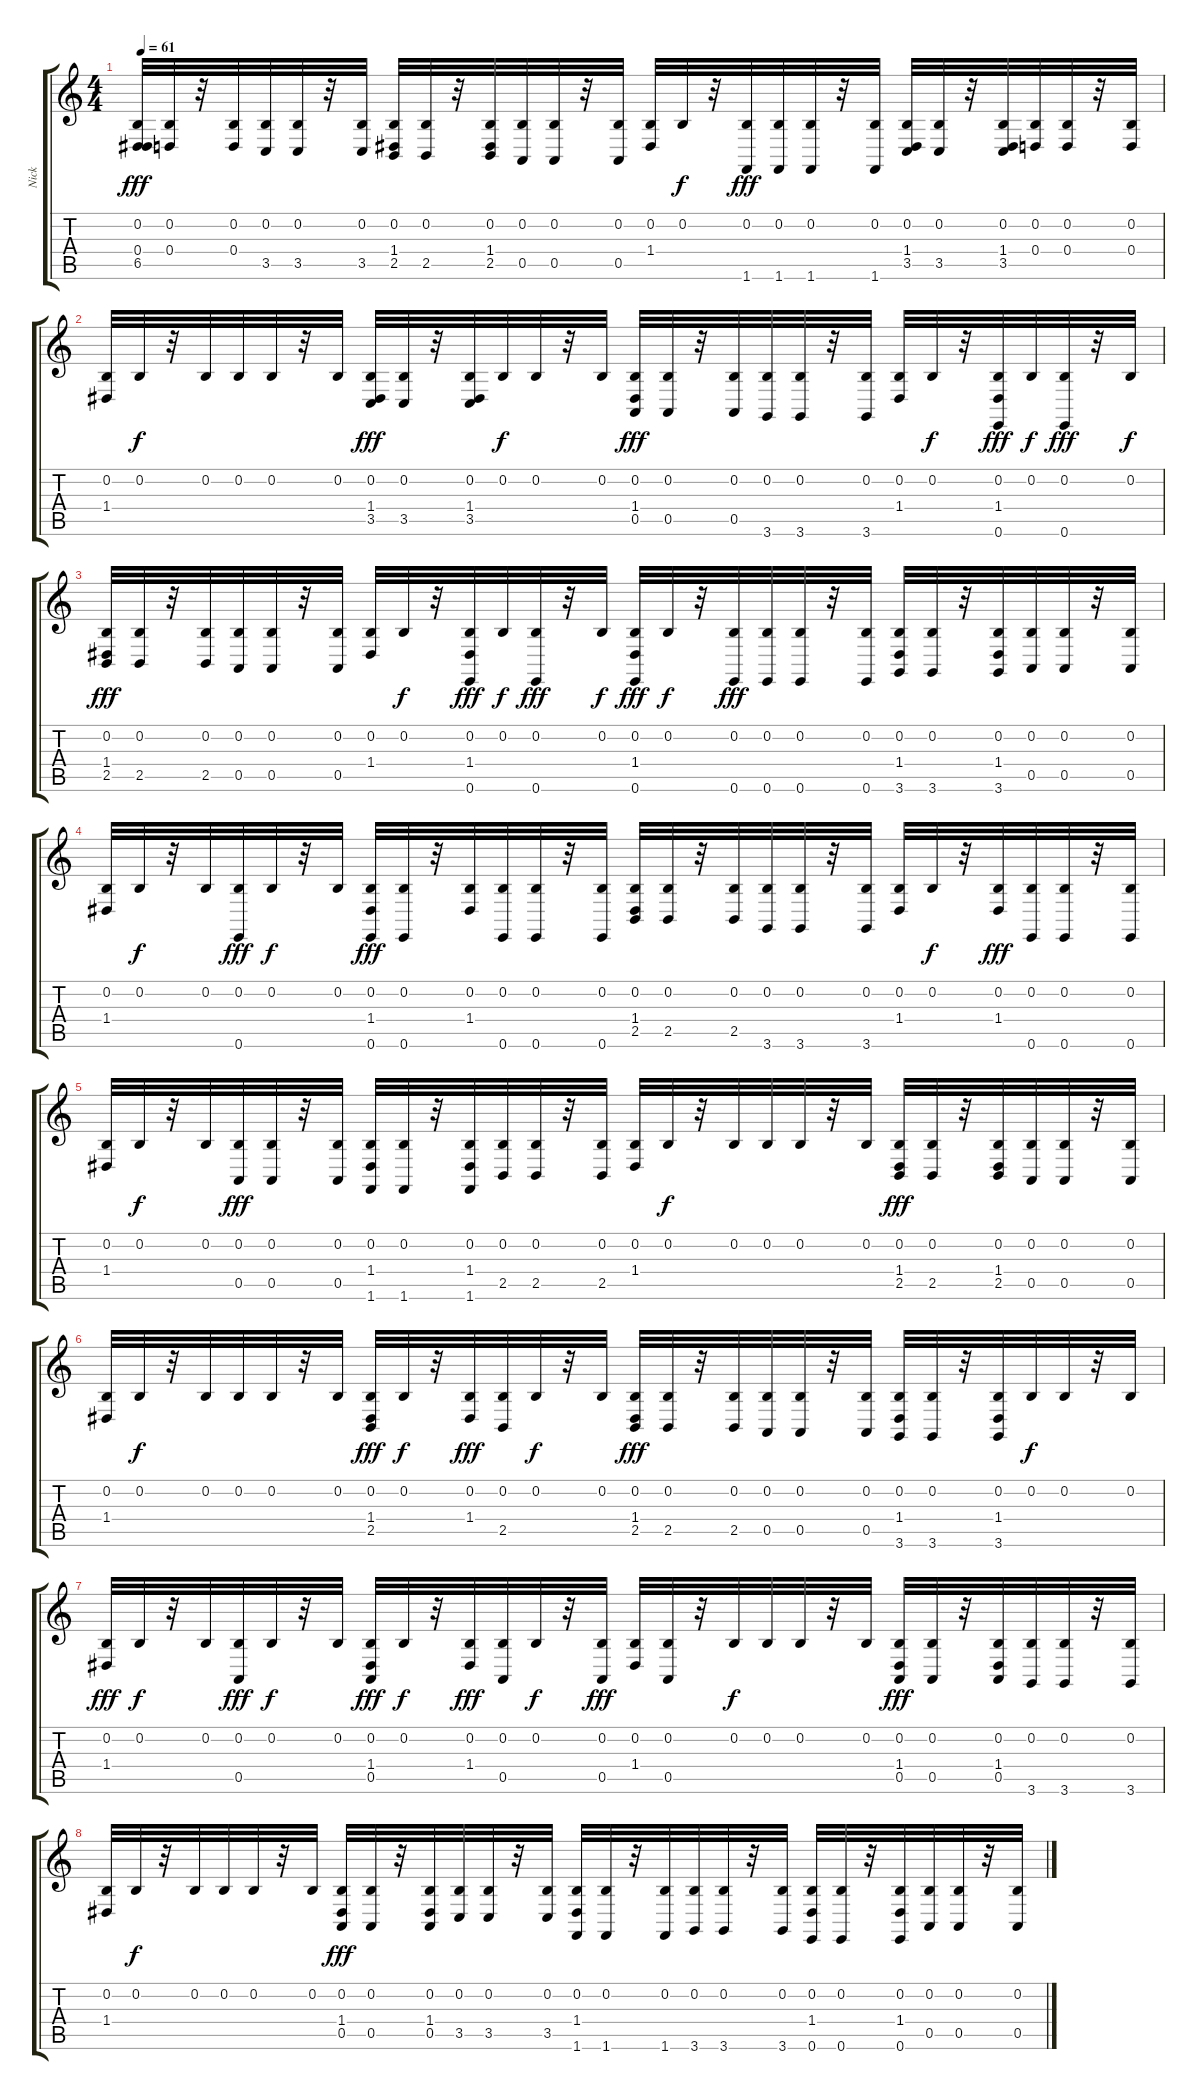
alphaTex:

\track ("Nick" "Nick") {instrument acousticgrandpiano}
\staff {score tabs}
\tuning (E4 B3 G3 D3 A2 E2) {hide}
\ts (4 4)
\tempo 61
\clef g2
\ks c
(0.2 0.4 6.5).32{dy fff} (0.2 0.4).32 r.32 (0.2 0.4).32 (0.2 3.5).32 (0.2 3.5).32 r.32 (0.2 3.5).32 (0.2 1.4 2.5).32 (0.2 2.5).32 r.32 (0.2 1.4 2.5).32 (0.2 0.5).32 (0.2 0.5).32 r.32 (0.2 0.5).32 (0.2 1.4).32 0.2.32{dy f} r.32 (0.2 1.6).32{dy fff} (0.2 1.6).32 (0.2 1.6).32 r.32 (0.2 1.6).32 (0.2 1.4 3.5).32 (0.2 3.5).32 r.32 (0.2 1.4 3.5).32 (0.2 0.4).32 (0.2 0.4).32 r.32 (0.2 0.4).32 |
(0.2 1.4).32 0.2.32{dy f} r.32 0.2.32 0.2.32 0.2.32 r.32 0.2.32 (0.2 1.4 3.5).32{dy fff} (0.2 3.5).32 r.32 (0.2 1.4 3.5).32 0.2.32{dy f} 0.2.32 r.32 0.2.32 (0.2 1.4 0.5).32{dy fff} (0.2 0.5).32 r.32 (0.2 0.5).32 (0.2 3.6).32 (0.2 3.6).32 r.32 (0.2 3.6).32 (0.2 1.4).32 0.2.32{dy f} r.32 (0.2 1.4 0.6).32{dy fff} 0.2.32{dy f} (0.2 0.6).32{dy fff} r.32 0.2.32{dy f} |
(0.2 1.4 2.5).32{dy fff} (0.2 2.5).32 r.32 (0.2 2.5).32 (0.2 0.5).32 (0.2 0.5).32 r.32 (0.2 0.5).32 (0.2 1.4).32 0.2.32{dy f} r.32 (0.2 1.4 0.6).32{dy fff} 0.2.32{dy f} (0.2 0.6).32{dy fff} r.32 0.2.32{dy f} (0.2 1.4 0.6).32{dy fff} 0.2.32{dy f} r.32 (0.2 0.6).32{dy fff} (0.2 0.6).32 (0.2 0.6).32 r.32 (0.2 0.6).32 (0.2 1.4 3.6).32 (0.2 3.6).32 r.32 (0.2 1.4 3.6).32 (0.2 0.5).32 (0.2 0.5).32 r.32 (0.2 0.5).32 |
(0.2 1.4).32 0.2.32{dy f} r.32 0.2.32 (0.2 0.6).32{dy fff} 0.2.32{dy f} r.32 0.2.32 (0.2 1.4 0.6).32{dy fff} (0.2 0.6).32 r.32 (0.2 1.4).32 (0.2 0.6).32 (0.2 0.6).32 r.32 (0.2 0.6).32 (0.2 1.4 2.5).32 (0.2 2.5).32 r.32 (0.2 2.5).32 (0.2 3.6).32 (0.2 3.6).32 r.32 (0.2 3.6).32 (0.2 1.4).32 0.2.32{dy f} r.32 (0.2 1.4).32{dy fff} (0.2 0.6).32 (0.2 0.6).32 r.32 (0.2 0.6).32 |
(0.2 1.4).32 0.2.32{dy f} r.32 0.2.32 (0.2 0.5).32{dy fff} (0.2 0.5).32 r.32 (0.2 0.5).32 (0.2 1.4 1.6).32 (0.2 1.6).32 r.32 (0.2 1.4 1.6).32 (0.2 2.5).32 (0.2 2.5).32 r.32 (0.2 2.5).32 (0.2 1.4).32 0.2.32{dy f} r.32 0.2.32 0.2.32 0.2.32 r.32 0.2.32 (0.2 1.4 2.5).32{dy fff} (0.2 2.5).32 r.32 (0.2 1.4 2.5).32 (0.2 0.5).32 (0.2 0.5).32 r.32 (0.2 0.5).32 |
(0.2 1.4).32 0.2.32{dy f} r.32 0.2.32 0.2.32 0.2.32 r.32 0.2.32 (0.2 1.4 2.5).32{dy fff} 0.2.32{dy f} r.32 (0.2 1.4).32{dy fff} (0.2 2.5).32 0.2.32{dy f} r.32 0.2.32 (0.2 1.4 2.5).32{dy fff} (0.2 2.5).32 r.32 (0.2 2.5).32 (0.2 0.5).32 (0.2 0.5).32 r.32 (0.2 0.5).32 (0.2 1.4 3.6).32 (0.2 3.6).32 r.32 (0.2 1.4 3.6).32 0.2.32{dy f} 0.2.32 r.32 0.2.32 |
(0.2 1.4).32{dy fff} 0.2.32{dy f} r.32 0.2.32 (0.2 0.5).32{dy fff} 0.2.32{dy f} r.32 0.2.32 (0.2 1.4 0.5).32{dy fff} 0.2.32{dy f} r.32 (0.2 1.4).32{dy fff} (0.2 0.5).32 0.2.32{dy f} r.32 (0.2 0.5).32{dy fff} (0.2 1.4).32 (0.2 0.5).32 r.32 0.2.32{dy f} 0.2.32 0.2.32 r.32 0.2.32 (0.2 1.4 0.5).32{dy fff} (0.2 0.5).32 r.32 (0.2 1.4 0.5).32 (0.2 3.6).32 (0.2 3.6).32 r.32 (0.2 3.6).32 |
(0.2 1.4).32 0.2.32{dy f} r.32 0.2.32 0.2.32 0.2.32 r.32 0.2.32 (0.2 1.4 0.5).32{dy fff} (0.2 0.5).32 r.32 (0.2 1.4 0.5).32 (0.2 3.5).32 (0.2 3.5).32 r.32 (0.2 3.5).32 (0.2 1.4 1.6).32 (0.2 1.6).32 r.32 (0.2 1.6).32 (0.2 3.6).32 (0.2 3.6).32 r.32 (0.2 3.6).32 (0.2 1.4 0.6).32 (0.2 0.6).32 r.32 (0.2 1.4 0.6).32 (0.2 0.5).32 (0.2 0.5).32 r.32 (0.2 0.5).32
